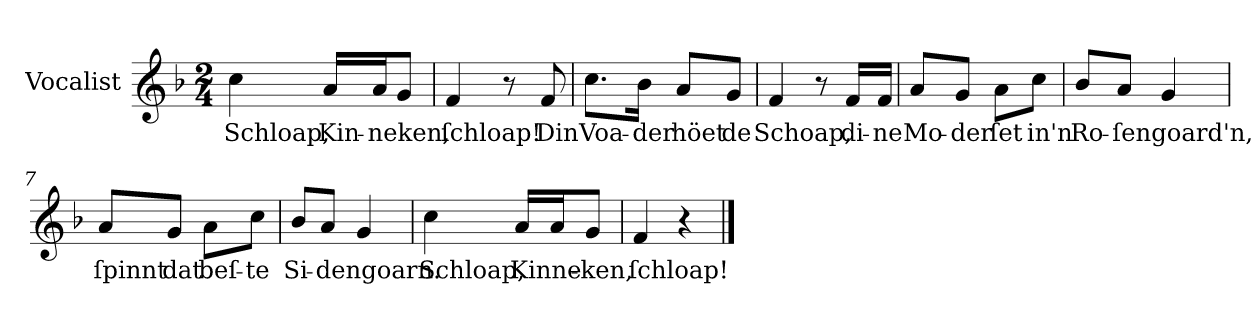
**kern	**text
*part1	*part1
*staff1	*staff1
*I"Vocalist	*
*clefG2	*
*k[b-]	*
*F:	*
*M2/4	*
=1	=1
4cc	Schloap,
16a/LL	Kin-
16a/J	-neken,
8g/J	.
=2	=2
4f	ſchloap!
8r	.
8f	Din
=3	=3
8.cc\L	Voa-
16b-\Jk	-der
8a/L	höet
8g/J	de
=4	=4
4f	Schoap,
8r	.
16f/LL	di-
16f/JJ	-ne
=5	=5
8a/L	Mo-
8g/J	-der
8a\L	ſet
8cc\J	in'n
=6	=6
8b-/L	Ro-
8a/J	-ſengoard'n,
4g	.
=7	=7
8a/L	ſpinnt
8g/J	dat
8a\L	beſ-
8cc\J	-te
=8	=8
8b-/L	Si-
8a/J	-dengoarn.
4g	.
=9	=9
4cc	Schloap,
16a/LL	Kinne-
16a/J	.
8g/J	-ken,
=10	=10
4f	ſchloap!
4r	.
==	==
*-	*-
